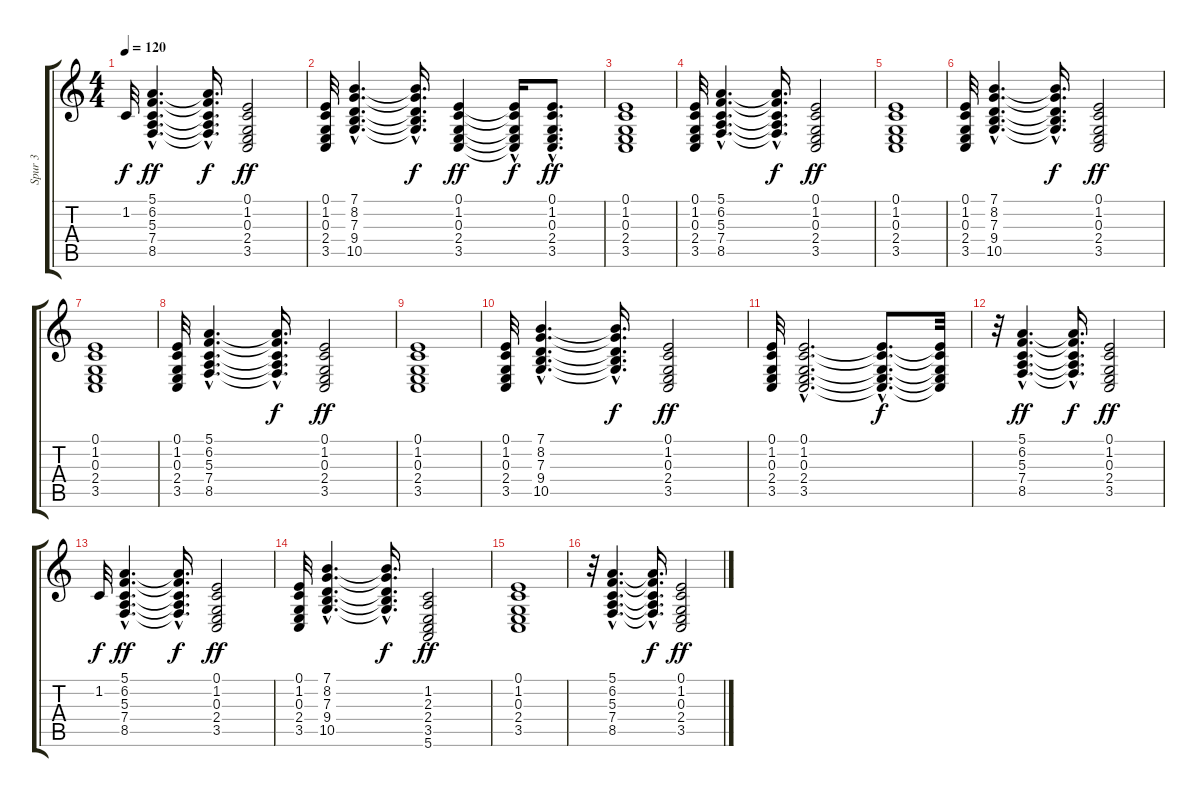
\track ("Spur 3" "Spur 3") {instrument drawbarorgan}
\staff {score tabs}
\tuning (E4 B3 G3 D3 A2 E2) {hide}
\ts (4 4)
\tempo 120
\clef g2
\ks c
1.2.32{dy f} (5.1{hac} 6.2{hac} 5.3{hac} 7.4{hac} 8.5{hac}).4{d dy ff} (5.1{hac t} 6.2{hac t} 5.3{hac t} 7.4{hac t} 8.5{hac t}).16{d dy f} (0.1 1.2 0.3 2.4 3.5).2{dy ff} |
(0.1 1.2 0.3 2.4 3.5).32 (7.1{hac} 8.2{hac} 7.3{hac} 9.4{hac} 10.5{hac}).4{d} (7.1{hac t} 8.2{hac t} 7.3{hac t} 9.4{hac t} 10.5{hac t}).16{d dy f} (0.1 1.2 0.3 2.4 3.5).4{dy ff} (0.1{hac t} 1.2{hac t} 0.3{hac t} 2.4{hac t} 3.5{hac t}).16{dy f} (0.1{hac} 1.2{hac} 0.3{hac} 2.4{hac} 3.5{hac}).8{d dy ff} |
(0.1 1.2 0.3 2.4 3.5).1 |
(0.1 1.2 0.3 2.4 3.5).32 (5.1{hac} 6.2{hac} 5.3{hac} 7.4{hac} 8.5{hac}).4{d} (5.1{hac t} 6.2{hac t} 5.3{hac t} 7.4{hac t} 8.5{hac t}).16{d dy f} (0.1 1.2 0.3 2.4 3.5).2{dy ff} |
(0.1 1.2 0.3 2.4 3.5).1 |
(0.1 1.2 0.3 2.4 3.5).32 (7.1{hac} 8.2{hac} 7.3{hac} 9.4{hac} 10.5{hac}).4{d} (7.1{hac t} 8.2{hac t} 7.3{hac t} 9.4{hac t} 10.5{hac t}).16{d dy f} (0.1 1.2 0.3 2.4 3.5).2{dy ff} |
(0.1 1.2 0.3 2.4 3.5).1 |
(0.1 1.2 0.3 2.4 3.5).32 (5.1{hac} 6.2{hac} 5.3{hac} 7.4{hac} 8.5{hac}).4{d} (5.1{hac t} 6.2{hac t} 5.3{hac t} 7.4{hac t} 8.5{hac t}).16{d dy f} (0.1 1.2 0.3 2.4 3.5).2{dy ff} |
(0.1 1.2 0.3 2.4 3.5).1 |
(0.1 1.2 0.3 2.4 3.5).32 (7.1{hac} 8.2{hac} 7.3{hac} 9.4{hac} 10.5{hac}).4{d} (7.1{hac t} 8.2{hac t} 7.3{hac t} 9.4{hac t} 10.5{hac t}).16{d dy f} (0.1 1.2 0.3 2.4 3.5).2{dy ff} |
(0.1 1.2 0.3 2.4 3.5).32 (0.1{hac} 1.2{hac} 0.3{hac} 2.4{hac} 3.5{hac}).2{d} (0.1{hac t} 1.2{hac t} 0.3{hac t} 2.4{hac t} 3.5{hac t}).8{d dy f} (0.1{t} 1.2{t} 0.3{t} 2.4{t} 3.5{t}).32 |
r.32 (5.1{hac} 6.2{hac} 5.3{hac} 7.4{hac} 8.5{hac}).4{d dy ff} (5.1{hac t} 6.2{hac t} 5.3{hac t} 7.4{hac t} 8.5{hac t}).16{d dy f} (0.1 1.2 0.3 2.4 3.5).2{dy ff} |
1.2.32{dy f} (5.1{hac} 6.2{hac} 5.3{hac} 7.4{hac} 8.5{hac}).4{d dy ff} (5.1{hac t} 6.2{hac t} 5.3{hac t} 7.4{hac t} 8.5{hac t}).16{d dy f} (0.1 1.2 0.3 2.4 3.5).2{dy ff} |
(0.1 1.2 0.3 2.4 3.5).32 (7.1{hac} 8.2{hac} 7.3{hac} 9.4{hac} 10.5{hac}).4{d} (7.1{hac t} 8.2{hac t} 7.3{hac t} 9.4{hac t} 10.5{hac t}).16{d dy f} (1.2 2.3 2.4 3.5 5.6).2{dy ff} |
(0.1 1.2 0.3 2.4 3.5).1 |
r.32 (5.1{hac} 6.2{hac} 5.3{hac} 7.4{hac} 8.5{hac}).4{d} (5.1{hac t} 6.2{hac t} 5.3{hac t} 7.4{hac t} 8.5{hac t}).16{d dy f} (0.1 1.2 0.3 2.4 3.5).2{dy ff}
